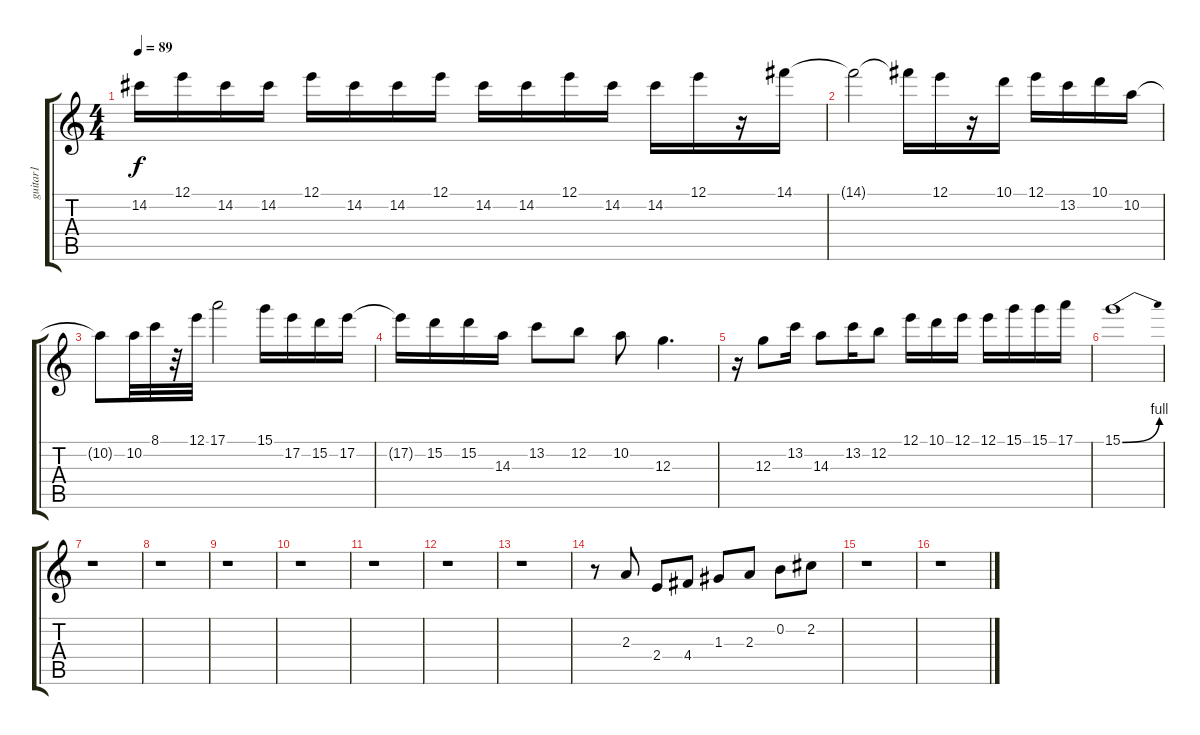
\track ("guitar1" "guitar1") {instrument distortionguitar}
\staff {score tabs}
\tuning (E4 B3 G3 D3 A2 E2) {hide}
\ts (4 4)
\tempo 89
\clef g2
\ks c
14.2.16{dy f} 12.1.16 14.2.16 14.2.16 12.1.16 14.2.16 14.2.16 12.1.16 14.2.16 14.2.16 12.1.16 14.2.16 14.2.16 12.1.16 r.16 14.1.16 |
14.1{t}.2 14.1{t}.16 12.1.16 r.16 10.1.16 12.1.16 13.2.16 10.1.16 10.2.16 |
10.2{t}.8 10.2.32 8.1.32 r.32 12.1.32 17.1.2 15.1.16 17.2.16 15.2.16 17.2.16 |
17.2{t}.16 15.2.16 15.2.16 14.3.16 13.2.8 12.2.8 10.2.8 12.3.4{d} |
r.16 12.3.8 13.2.16 14.3.8 13.2.16 12.2.8 12.1.16 10.1.16 12.1.16 12.1.16 15.1.16 15.1.16 17.1.16 |
15.1{be (bend 0 0 60 4)}.1 |
r.1 |
r.1 |
r.1 |
r.1 |
r.1 |
r.1 |
r.1 |
r.8 2.3.8{volume 12} 2.4.8 4.4.8 1.3.8 2.3.8 0.2.8 2.2.8 |
r.1 |
r.1
